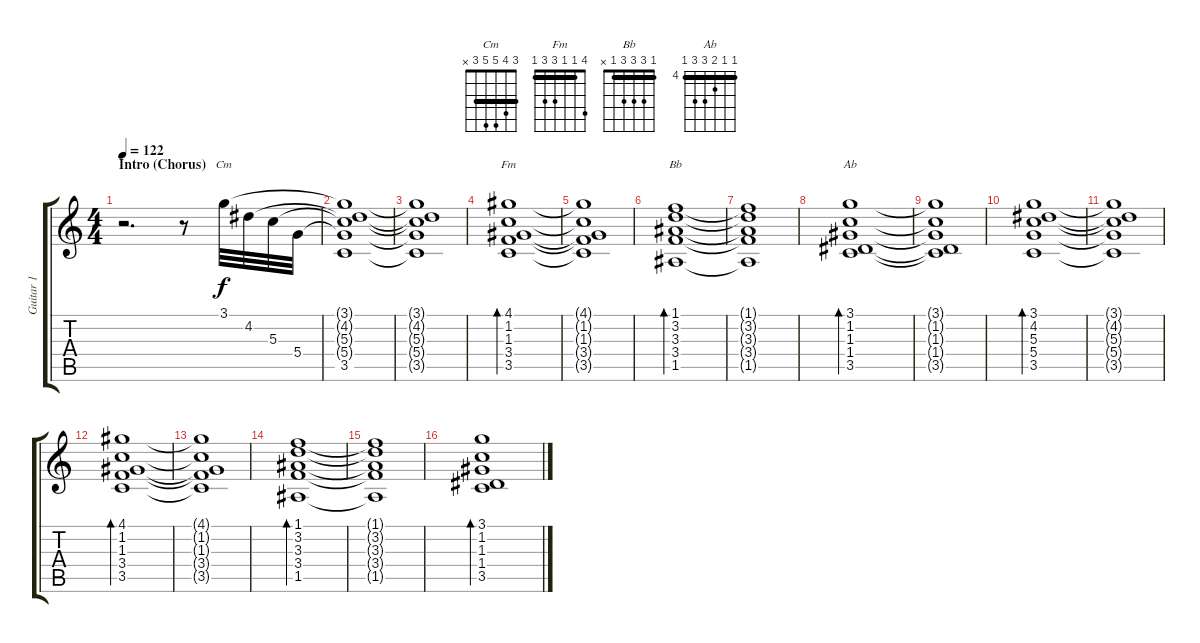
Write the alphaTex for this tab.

\track ("Guitar 1" "Guitar 1") {instrument acousticguitarsteel}
\staff {score tabs}
\tuning (E4 B3 G3 D3 A2 E2) {hide}
\chord ("Cm" 3 4 5 5 3 x) {barre 3}
\chord ("Fm" 4 1 1 3 3 1) {barre 1}
\chord ("Bb" 1 3 3 3 1 x) {barre 1}
\chord ("Ab" 4 4 5 6 6 4) {firstfret 4 barre 4}
\ts (4 4)
\section ("" "Intro (Chorus)")
\tempo 122
\clef g2
\ks c
r.2{d dy f instrument acousticguitarsteel} r.8 3.1.32{ch "Cm"} 4.2.32 5.3.32 5.4.32 |
(3.1{t} 4.2{t} 5.3{t} 5.4{t} 3.5).1 |
(3.1{t} 4.2{t} 5.3{t} 5.4{t} 3.5{t}).1 |
(4.1 1.2 1.3 3.4 3.5).1{bd 120 ch "Fm"} |
(4.1{t} 1.2{t} 1.3{t} 3.4{t} 3.5{t}).1 |
(1.1 3.2 3.3 3.4 1.5).1{bd 120 ch "Bb"} |
(1.1{t} 3.2{t} 3.3{t} 3.4{t} 1.5{t}).1 |
(3.1 1.2 1.3 1.4 3.5).1{bd 120 ch "Ab"} |
(3.1{t} 1.2{t} 1.3{t} 1.4{t} 3.5{t}).1 |
(3.1 4.2 5.3 5.4 3.5).1{bd 120} |
(3.1{t} 4.2{t} 5.3{t} 5.4{t} 3.5{t}).1 |
(4.1 1.2 1.3 3.4 3.5).1{bd 120} |
(4.1{t} 1.2{t} 1.3{t} 3.4{t} 3.5{t}).1 |
(1.1 3.2 3.3 3.4 1.5).1{bd 120} |
(1.1{t} 3.2{t} 3.3{t} 3.4{t} 1.5{t}).1 |
(3.1 1.2 1.3 1.4 3.5).1{bd 120}
